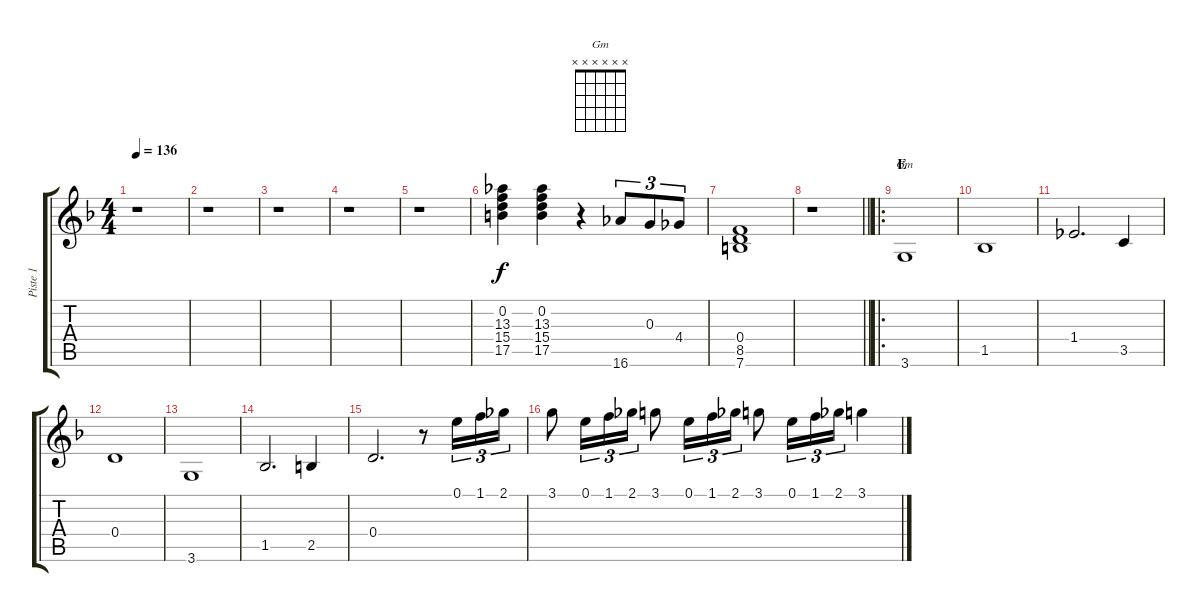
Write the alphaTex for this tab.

\track ("Piste 1" "Piste 1") {instrument acousticguitarsteel}
\staff {score tabs}
\tuning (E4 B3 G3 D3 A2 E2) {hide}
\chord ("Gm" x x x x x x)
\ts (4 4)
\tempo 136
\clef g2
\ks f
r.1{dy f} |
r.1 |
r.1 |
r.1 |
r.1 |
(0.2 13.3 15.4 17.5).4 (0.2 13.3 15.4 17.5).4 r.4 16.6.8{tu (3 2)} 0.3.8{tu (3 2)} 4.4.8{tu (3 2)} |
(0.4 8.5 7.6).1 |
\barLineRight lightlight
r.1 |
\ro
\section ("" "E")
3.6.1{ch "Gm"} |
1.5.1 |
1.4.2{d} 3.5.4 |
0.4.1 |
3.6.1 |
1.5.2{d} 2.5.4 |
0.4.2{d} r.8 0.1.16{tu (3 2)} 1.1.16{tu (3 2)} 2.1.16{tu (3 2)} |
3.1.8 0.1.16{tu (3 2)} 1.1.16{tu (3 2)} 2.1.16{tu (3 2)} 3.1.8 0.1.16{tu (3 2)} 1.1.16{tu (3 2)} 2.1.16{tu (3 2)} 3.1.8 0.1.16{tu (3 2)} 1.1.16{tu (3 2)} 2.1.16{tu (3 2)} 3.1.4
